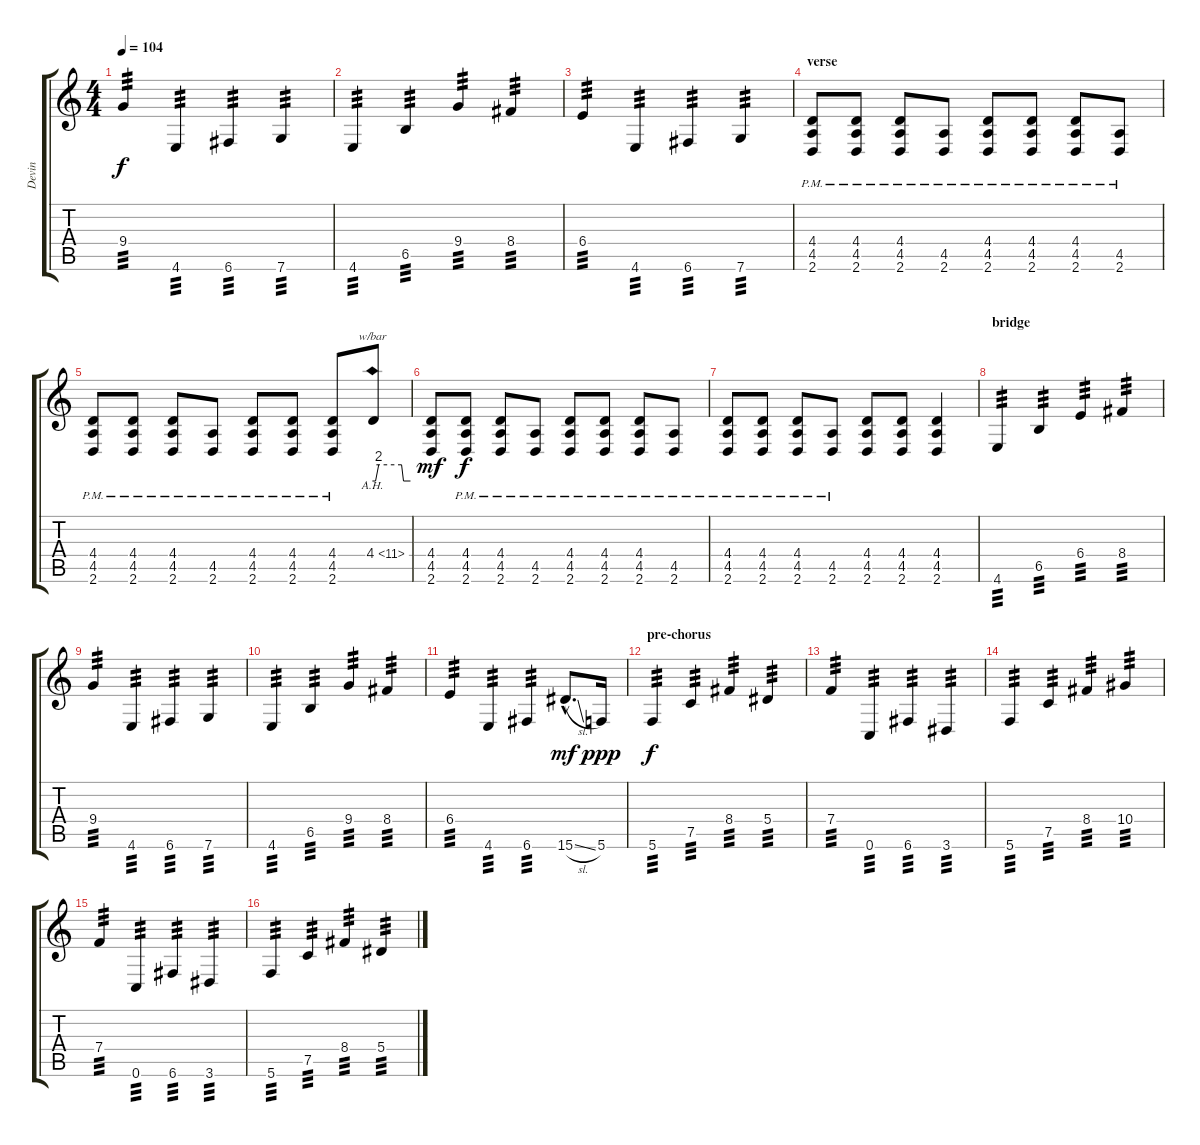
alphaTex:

\track ("Devin" "Devin") {instrument distortionguitar}
\staff {score tabs}
\tuning (C4 G3 Eb3 Bb2 F2 C2) {hide}
\ts (4 4)
\tempo 104
\clef g2
\ks c
9.4.4{tp 3 dy f} 4.6.4{tp 3} 6.6.4{tp 3} 7.6.4{tp 3} |
4.6.4{tp 3} 6.5.4{tp 3} 9.4.4{tp 3} 8.4.4{tp 3} |
6.4.4{tp 3} 4.6.4{tp 3} 6.6.4{tp 3} 7.6.4{tp 3} |
\section ("" "verse")
(4.4{pm} 4.5{pm} 2.6{pm}).8{volume 11} (4.4{pm} 4.5{pm} 2.6{pm}).8 (4.4{pm} 4.5{pm} 2.6{pm}).8 (4.5{pm} 2.6{pm}).8 (4.4{pm} 4.5{pm} 2.6{pm}).8 (4.4{pm} 4.5{pm} 2.6{pm}).8 (4.4{pm} 4.5{pm} 2.6{pm}).8 (4.5{pm} 2.6{pm}).8 |
(4.4{pm} 4.5{pm} 2.6{pm}).8 (4.4{pm} 4.5{pm} 2.6{pm}).8 (4.4{pm} 4.5{pm} 2.6{pm}).8 (4.5{pm} 2.6{pm}).8 (4.4{pm} 4.5{pm} 2.6{pm}).8 (4.4{pm} 4.5{pm} 2.6{pm}).8 (4.4{pm} 4.5{pm} 2.6{pm}).8 4.4{ah 7}.8{tbe (custom default 0 0 5 0 10 8 46 8 49 0 60 0)} |
(4.4 4.5 2.6).8{dy mf} (4.4{pm} 4.5{pm} 2.6{pm}).8{dy f} (4.4{pm} 4.5{pm} 2.6{pm}).8 (4.5{pm} 2.6{pm}).8 (4.4{pm} 4.5{pm} 2.6{pm}).8 (4.4{pm} 4.5{pm} 2.6{pm}).8 (4.4{pm} 4.5{pm} 2.6{pm}).8 (4.5{pm} 2.6{pm}).8 |
(4.4{pm} 4.5{pm} 2.6{pm}).8 (4.4{pm} 4.5{pm} 2.6{pm}).8 (4.4{pm} 4.5{pm} 2.6{pm}).8 (4.5{pm} 2.6{pm}).8 (4.4 4.5 2.6).8 (4.4 4.5 2.6).8 (4.4 4.5 2.6).4 |
\section ("" "bridge")
4.6.4{tp 3 volume 14} 6.5.4{tp 3} 6.4.4{tp 3} 8.4.4{tp 3} |
9.4.4{tp 3} 4.6.4{tp 3} 6.6.4{tp 3} 7.6.4{tp 3} |
4.6.4{tp 3} 6.5.4{tp 3} 9.4.4{tp 3} 8.4.4{tp 3} |
6.4.4{tp 3} 4.6.4{tp 3} 6.6.4{tp 3} 15.6{sl hac}.8{d dy mf} 5.6.16{dy ppp} |
\section ("" "pre-chorus")
5.6.4{tp 3 dy f} 7.5.4{tp 3} 8.4.4{tp 3} 5.4.4{tp 3} |
7.4.4{tp 3} 0.6.4{tp 3} 6.6.4{tp 3} 3.6.4{tp 3} |
5.6.4{tp 3} 7.5.4{tp 3} 8.4.4{tp 3} 10.4.4{tp 3} |
7.4.4{tp 3} 0.6.4{tp 3} 6.6.4{tp 3} 3.6.4{tp 3} |
5.6.4{tp 3} 7.5.4{tp 3} 8.4.4{tp 3} 5.4.4{tp 3}
